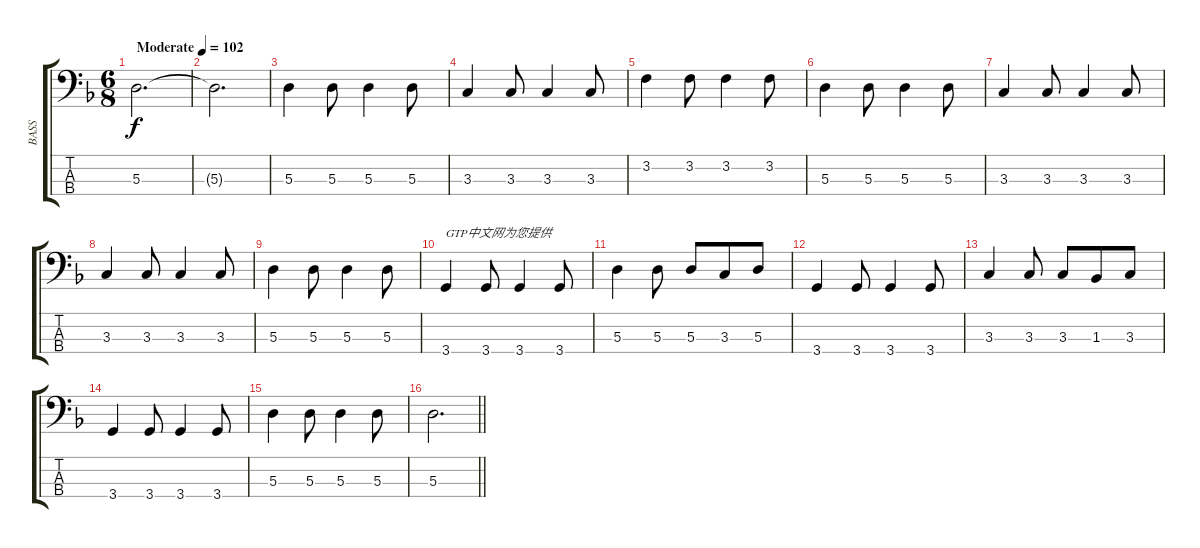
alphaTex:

\track ("BASS" "BASS") {instrument electricbassfinger}
\staff {score tabs}
\tuning (G2 D2 A1 E1) {hide}
\ts (6 8)
\tempo (102 "Moderate")
\clef f4
\ks f
5.3.2{d dy f instrument electricbassfinger} |
5.3{t}.2{d} |
5.3.4 5.3.8 5.3.4 5.3.8 |
3.3.4 3.3.8 3.3.4 3.3.8 |
3.2.4 3.2.8 3.2.4 3.2.8 |
5.3.4 5.3.8 5.3.4 5.3.8 |
3.3.4 3.3.8 3.3.4 3.3.8 |
3.3.4 3.3.8 3.3.4 3.3.8 |
5.3.4 5.3.8 5.3.4 5.3.8 |
3.4.4{txt "GTP中文网为您提供"} 3.4.8 3.4.4 3.4.8 |
5.3.4 5.3.8 5.3.8 3.3.8 5.3.8 |
3.4.4 3.4.8 3.4.4 3.4.8 |
3.3.4 3.3.8 3.3.8 1.3.8 3.3.8 |
3.4.4 3.4.8 3.4.4 3.4.8 |
5.3.4 5.3.8 5.3.4 5.3.8 |
\barLineRight lightlight
5.3.2{d}
